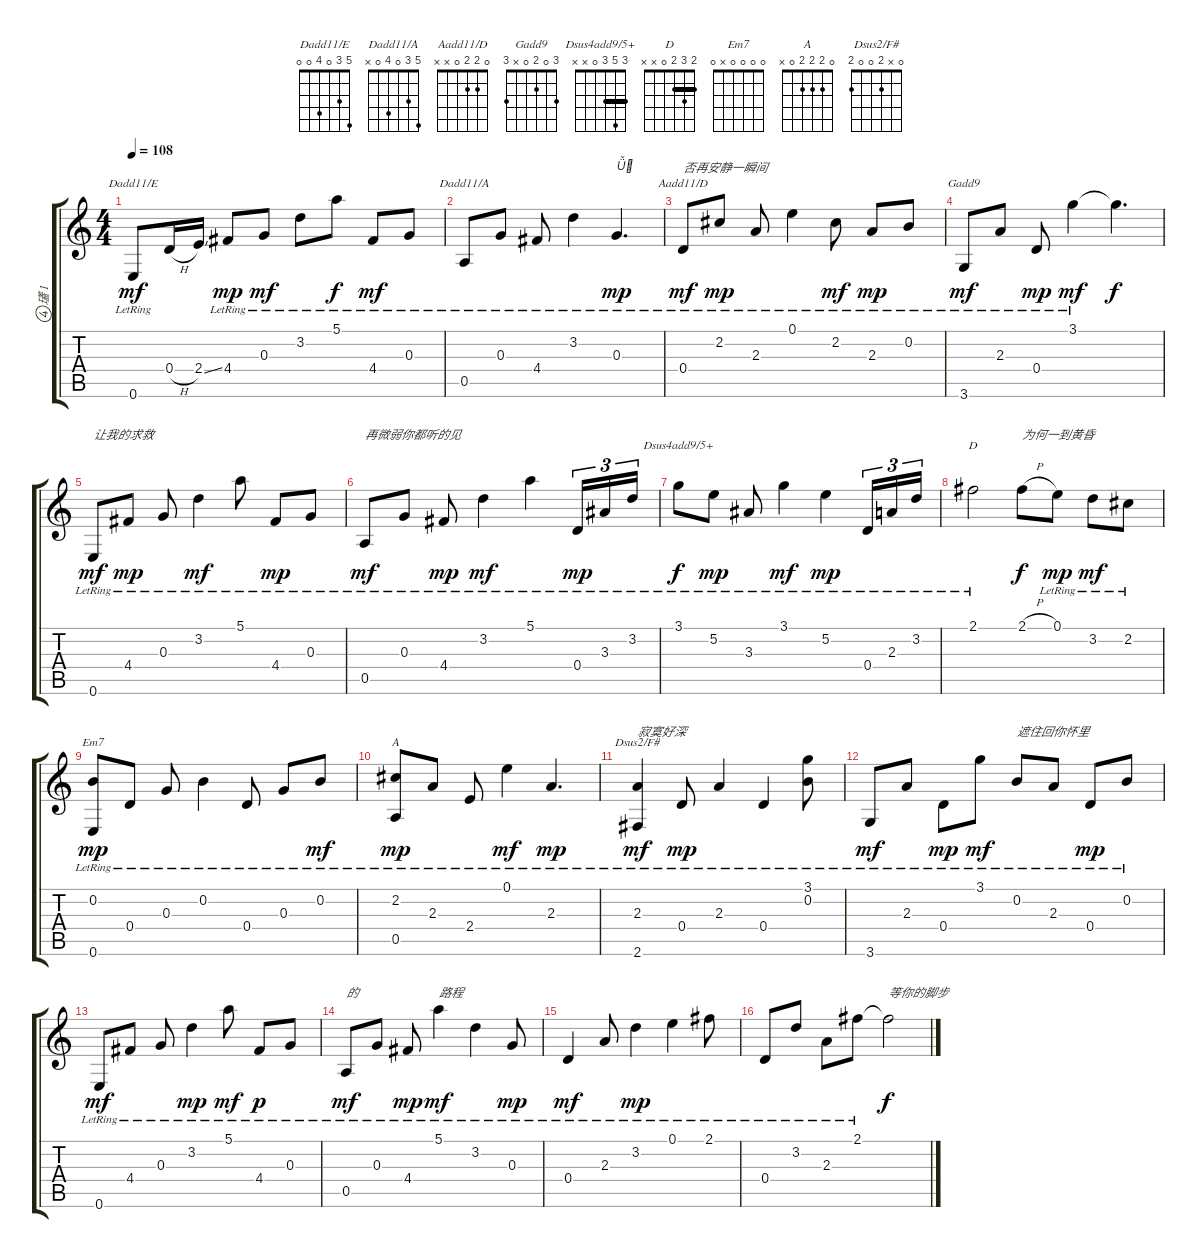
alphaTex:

\track ("瓂 1" "瓂 1") {instrument acousticguitarnylon}
\staff {score tabs}
\tuning (E4 B3 G3 D3 A2 E2) {hide}
\chord ("Dadd11/E" 5 3 0 4 0 0)
\chord ("Dadd11/A" 5 3 0 4 0 x)
\chord ("Aadd11/D" 0 2 2 0 x x)
\chord ("Gadd9" 3 0 2 0 x 3)
\chord ("Dsus4add9/5+" 3 5 3 0 x x) {barre 3}
\chord ("D" 2 3 2 0 x x) {barre 2}
\chord ("Em7" 0 0 0 0 x 0)
\chord ("A" 0 2 2 2 0 x)
\chord ("Dsus2/F#" 0 x 2 0 0 2)
\ts (4 4)
\tempo 108
\clef g2
\ks c
0.6{lr}.8{ch "Dadd11/E" dy mf} 0.4{h}.16 2.4{ss}.16 4.4{lr}.8{dy mp} 0.3{lr}.8{dy mf} 3.2{lr}.8 5.1{lr}.8{dy f} 4.4{lr}.8{dy mf} 0.3{lr}.8 |
0.5{lr}.8{ch "Dadd11/A"} 0.3{lr}.8 4.4{lr}.8 3.2{lr}.4 0.3{lr}.4{d txt "" dy mp} |
0.4{lr}.8{ch "Aadd11/D" txt "否再安静一瞬间" dy mf} 2.2{lr}.8{dy mp} 2.3{lr}.8 0.1{lr}.4 2.2{lr}.8{dy mf} 2.3{lr}.8{dy mp} 0.2{lr}.8 |
3.6{lr}.8{ch "Gadd9" dy mf} 2.3{lr}.8 0.4{lr}.8{dy mp} 3.1{lr}.4{dy mf} 3.1{t}.4{d dy f} |
0.6{lr}.8{txt "让我的求救" dy mf} 4.4{lr}.8{dy mp} 0.3{lr}.8 3.2{lr}.4{dy mf} 5.1{lr}.8 4.4{lr}.8{dy mp} 0.3{lr}.8 |
0.5{lr}.8{txt "再微弱你都听的见" dy mf} 0.3{lr}.8 4.4{lr}.8{dy mp} 3.2{lr}.4{dy mf} 5.1{lr}.4 0.4{lr}.16{tu (3 2) dy mp} 3.3{lr}.16{tu (3 2)} 3.2{lr}.16{tu (3 2)} |
3.1{lr}.8{ch "Dsus4add9/5+" dy f} 5.2{lr}.8{dy mp} 3.3{lr}.8 3.1{lr}.4{dy mf} 5.2{lr}.4{dy mp} 0.4{lr}.16{tu (3 2)} 2.3{lr}.16{tu (3 2)} 3.2{lr}.16{tu (3 2)} |
2.1{lr}.2{ch "D"} 2.1{h}.8{txt "为何一到黄昏" dy f} 0.1{lr}.8{dy mp} 3.2{lr}.8{dy mf} 2.2{lr}.8 |
(0.2{lr} 0.6{lr}).8{ch "Em7" dy mp} 0.4{lr}.8 0.3{lr}.8 0.2{lr}.4 0.4{lr}.8 0.3{lr}.8 0.2{lr}.8{dy mf} |
(2.2{lr} 0.5{lr}).8{ch "A" dy mp} 2.3{lr}.8 2.4{lr}.8 0.1{lr}.4{dy mf} 2.3{lr}.4{d dy mp} |
(2.3{lr} 2.6{lr}).4{ch "Dsus2/F#" txt "寂寞好深" dy mf} 0.4{lr}.8{dy mp} 2.3{lr}.4 0.4{lr}.4 (3.1{lr} 0.2{lr}).8 |
3.6{lr}.8{dy mf} 2.3{lr}.8 0.4{lr}.8{dy mp} 3.1{lr}.8{dy mf} 0.2{lr}.8{txt "遮住回你怀里"} 2.3{lr}.8 0.4{lr}.8{dy mp} 0.2{lr}.8 |
0.6{lr}.8{dy mf} 4.4{lr}.8 0.3{lr}.8 3.2{lr}.4{dy mp} 5.1{lr}.8{dy mf} 4.4{lr}.8{dy p} 0.3{lr}.8 |
0.5{lr}.8{txt "的" dy mf} 0.3{lr}.8 4.4{lr}.8{dy mp} 5.1{lr}.4{txt "路程" dy mf} 3.2{lr}.4 0.3{lr}.8{dy mp} |
0.4{lr}.4{dy mf} 2.3{lr}.8 3.2{lr}.4{dy mp} 0.1{lr}.4 2.1{lr}.8 |
0.4{lr}.8 3.2{lr}.8 2.3{lr}.8 2.1{lr}.8 2.1{t}.2{txt "等你的脚步" dy f}
